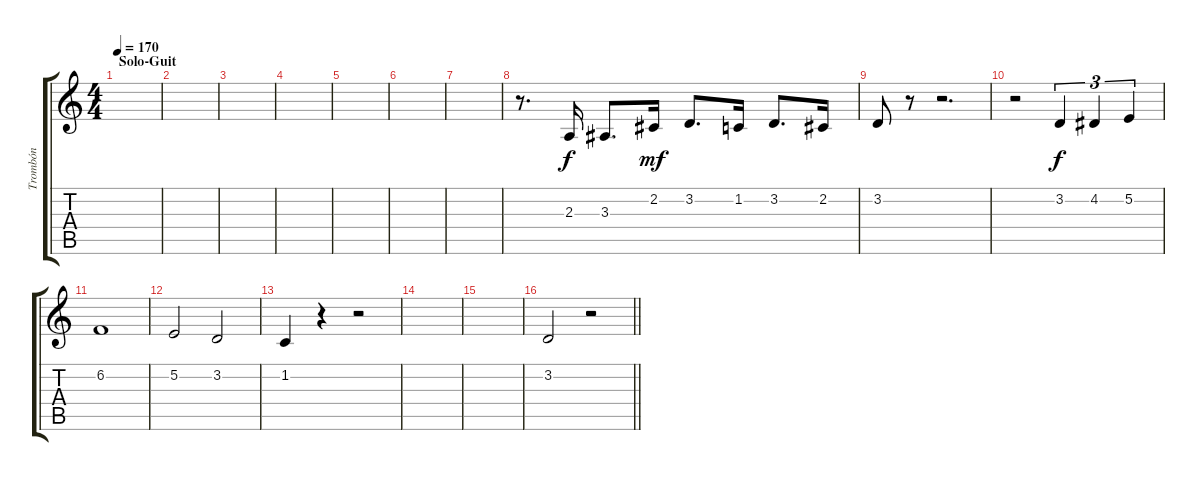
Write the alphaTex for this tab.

\track ("Trombón" "Trombón") {instrument trombone}
\staff {score tabs}
\tuning (E4 B3 G3 D3 A2 E2) {hide}
\ts (4 4)
\section ("" "Solo-Guit")
\tempo 170
\clef g2
\ks c
|
|
|
|
|
|
|
r.8{d} 2.3.16 3.3.8{d} 2.2.16{dy mf} 3.2.8{d} 1.2.16 3.2.8{d} 2.2.16 |
3.2.8 r.8 r.2{d} |
r.2 3.2.4{tu (3 2) dy f} 4.2.4{tu (3 2)} 5.2.4{tu (3 2)} |
6.2.1 |
5.2.2 3.2.2 |
1.2.4 r.4 r.2 |
|
|
\barLineRight lightlight
3.2.2 r.2
